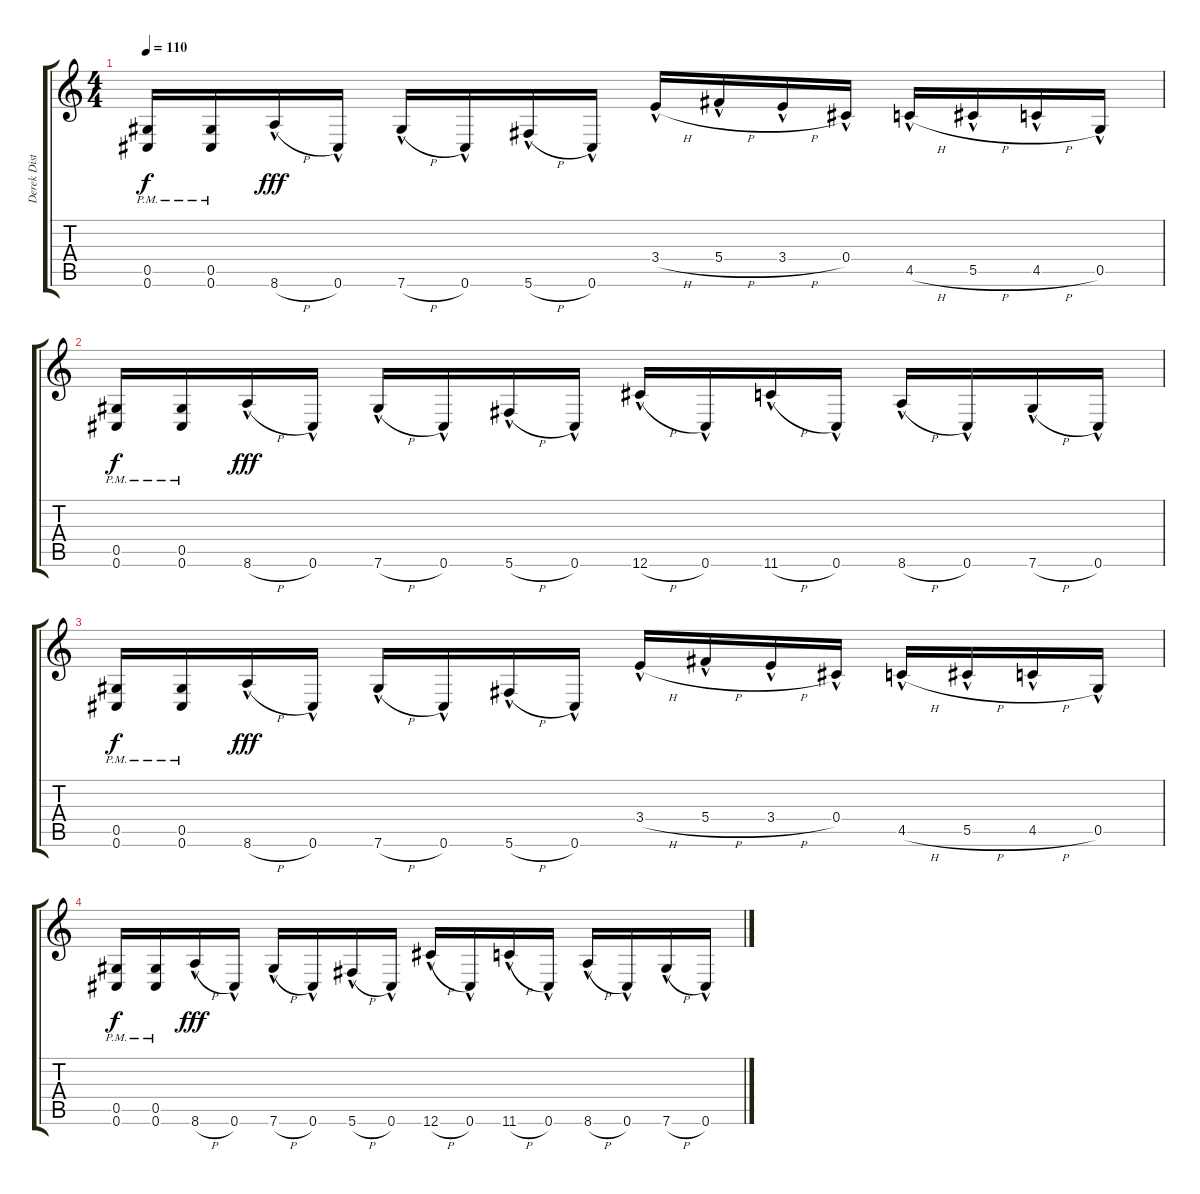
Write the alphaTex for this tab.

\track ("Derek Distortion" "Derek Dist") {instrument distortionguitar}
\staff {score tabs}
\tuning (Eb4 Bb3 Gb3 Db3 Ab2 Db2) {hide}
\ts (4 4)
\tempo 110
\clef g2
\ks c
(0.5{pm} 0.6{pm}).16{dy f} (0.5{pm} 0.6{pm}).16 8.6{h hac}.16{dy fff} 0.6{hac}.16 7.6{h hac}.16 0.6{hac}.16 5.6{h hac}.16 0.6{hac}.16 3.4{h hac}.16 5.4{h hac}.16 3.4{h hac}.16 0.4{hac}.16 4.5{h hac}.16 5.5{h hac}.16 4.5{h hac}.16 0.5{hac}.16 |
(0.5{pm} 0.6{pm}).16{dy f} (0.5{pm} 0.6{pm}).16 8.6{h hac}.16{dy fff} 0.6{hac}.16 7.6{h hac}.16 0.6{hac}.16 5.6{h hac}.16 0.6{hac}.16 12.6{h hac}.16 0.6{hac}.16 11.6{h hac}.16 0.6{hac}.16 8.6{h hac}.16 0.6{hac}.16 7.6{h hac}.16 0.6{hac}.16 |
(0.5{pm} 0.6{pm}).16{dy f} (0.5{pm} 0.6{pm}).16 8.6{h hac}.16{dy fff} 0.6{hac}.16 7.6{h hac}.16 0.6{hac}.16 5.6{h hac}.16 0.6{hac}.16 3.4{h hac}.16 5.4{h hac}.16 3.4{h hac}.16 0.4{hac}.16 4.5{h hac}.16 5.5{h hac}.16 4.5{h hac}.16 0.5{hac}.16 |
(0.5{pm} 0.6{pm}).16{dy f} (0.5{pm} 0.6{pm}).16 8.6{h hac}.16{dy fff} 0.6{hac}.16 7.6{h hac}.16 0.6{hac}.16 5.6{h hac}.16 0.6{hac}.16 12.6{h hac}.16 0.6{hac}.16 11.6{h hac}.16 0.6{hac}.16 8.6{h hac}.16 0.6{hac}.16 7.6{h hac}.16 0.6{hac}.16
